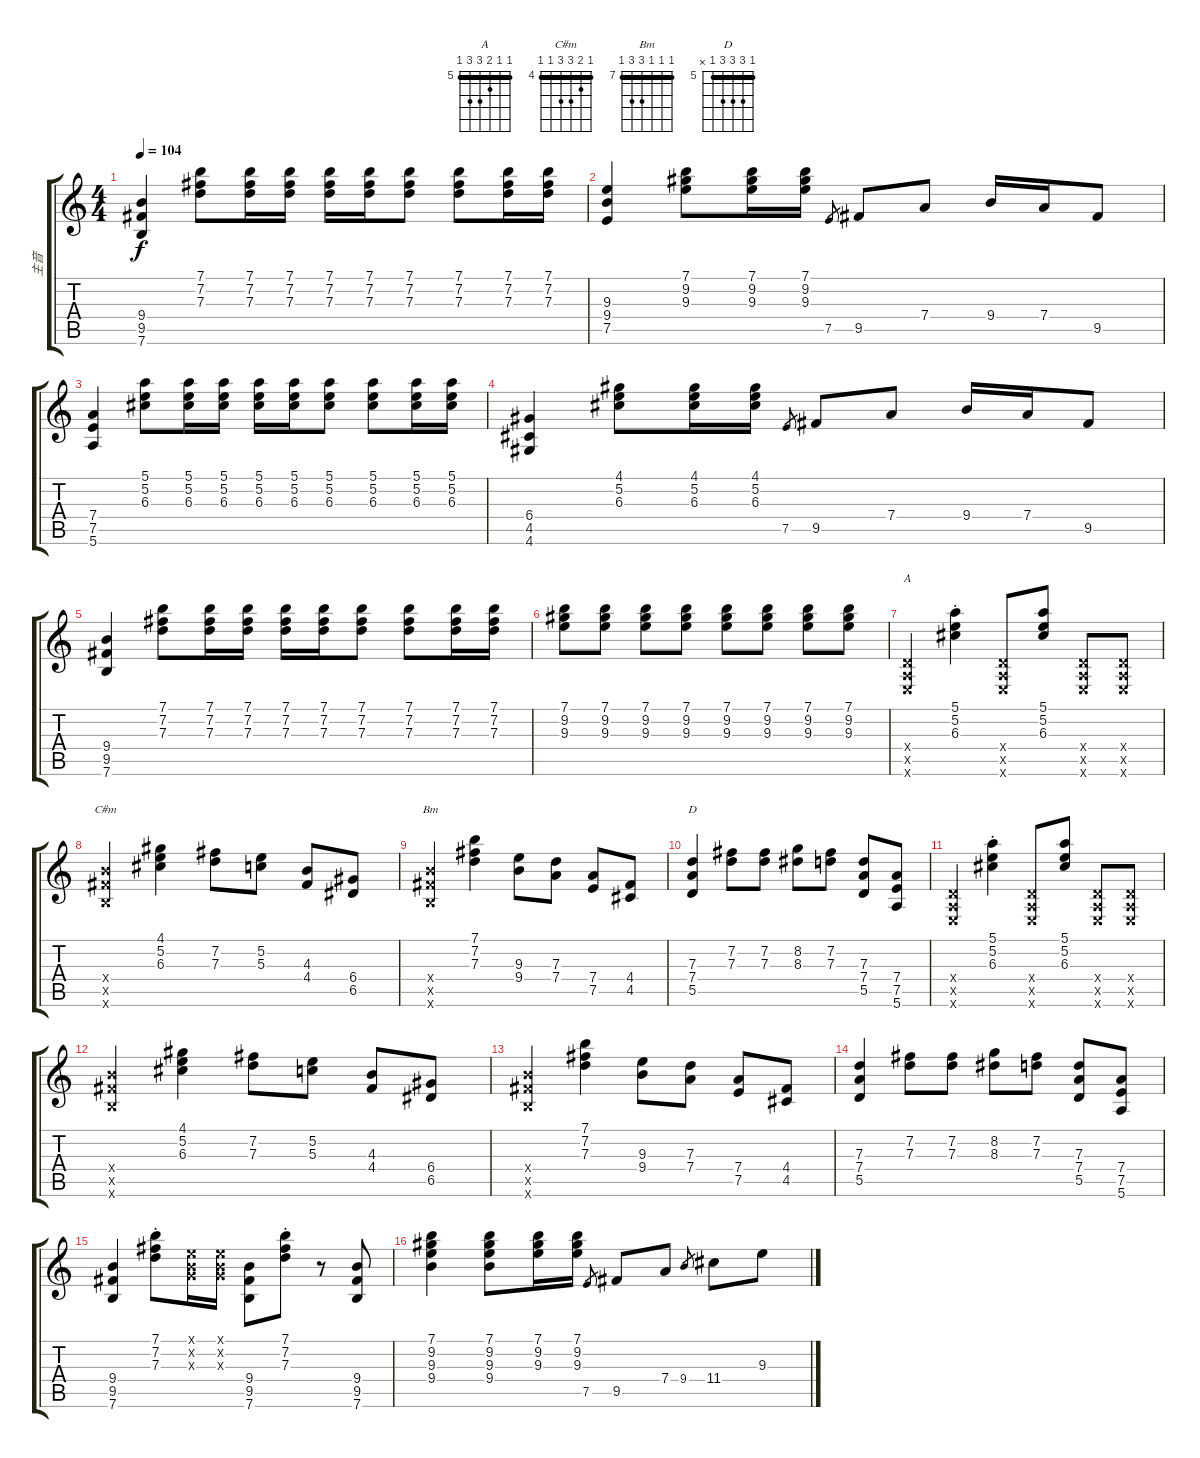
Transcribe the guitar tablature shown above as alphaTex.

\track ("主音" "主音") {instrument overdrivenguitar}
\staff {score tabs}
\tuning (E4 B3 G3 D3 A2 E2) {hide}
\chord ("A" 5 5 6 7 7 5) {firstfret 5 barre 5}
\chord ("C#m" 4 5 6 6 4 4) {firstfret 4 barre 4}
\chord ("Bm" 7 7 7 9 9 7) {firstfret 7 barre 7}
\chord ("D" 5 7 7 7 5 x) {firstfret 5 barre 5}
\ts (4 4)
\tempo 104
\clef g2
\ks c
(9.4 9.5 7.6).4{dy f} (7.1 7.2 7.3).8 (7.1 7.2 7.3).16 (7.1 7.2 7.3).16 (7.1 7.2 7.3).16 (7.1 7.2 7.3).16 (7.1 7.2 7.3).8 (7.1 7.2 7.3).8 (7.1 7.2 7.3).16 (7.1 7.2 7.3).16 |
(9.3 9.4 7.5).4 (7.1 9.2 9.3).8 (7.1 9.2 9.3).16 (7.1 9.2 9.3).16 7.5.8{gr} 9.5.8 7.4.8 9.4.16 7.4.16 9.5.8 |
(7.4 7.5 5.6).4 (5.1 5.2 6.3).8 (5.1 5.2 6.3).16 (5.1 5.2 6.3).16 (5.1 5.2 6.3).16 (5.1 5.2 6.3).16 (5.1 5.2 6.3).8 (5.1 5.2 6.3).8 (5.1 5.2 6.3).16 (5.1 5.2 6.3).16 |
(6.4 4.5 4.6).4 (4.1 5.2 6.3).8 (4.1 5.2 6.3).16 (4.1 5.2 6.3).16 7.5.8{gr} 9.5.8 7.4.8 9.4.16 7.4.16 9.5.8 |
(9.4 9.5 7.6).4 (7.1 7.2 7.3).8 (7.1 7.2 7.3).16 (7.1 7.2 7.3).16 (7.1 7.2 7.3).16 (7.1 7.2 7.3).16 (7.1 7.2 7.3).8 (7.1 7.2 7.3).8 (7.1 7.2 7.3).16 (7.1 7.2 7.3).16 |
(7.1 9.2 9.3).8 (7.1 9.2 9.3).8 (7.1 9.2 9.3).8 (7.1 9.2 9.3).8 (7.1 9.2 9.3).8 (7.1 9.2 9.3).8 (7.1 9.2 9.3).8 (7.1 9.2 9.3).8 |
(0.4{x} 0.5{x} 0.6{x}).4{ch "A"} (5.1{st} 5.2{st} 6.3{st}).4 (0.4{x} 0.5{x} 0.6{x}).8 (5.1 5.2 6.3).8 (0.4{x} 0.5{x} 0.6{x}).8 (0.4{x} 0.5{x} 0.6{x}).8 |
(9.4{x} 9.5{x} 7.6{x}).4{ch "C#m"} (4.1 5.2 6.3).4 (7.2 7.3).8 (5.2 5.3).8 (4.3 4.4).8 (6.4 6.5).8 |
(9.4{x} 9.5{x} 7.6{x}).4{ch "Bm"} (7.1 7.2 7.3).4 (9.3 9.4).8 (7.3 7.4).8 (7.4 7.5).8 (4.4 4.5).8 |
(7.3 7.4 5.5).4{ch "D"} (7.2 7.3).8 (7.2 7.3).8 (8.2 8.3).8 (7.2 7.3).8 (7.3 7.4 5.5).8 (7.4 7.5 5.6).8 |
(0.4{x} 0.5{x} 0.6{x}).4 (5.1{st} 5.2{st} 6.3{st}).4 (0.4{x} 0.5{x} 0.6{x}).8 (5.1 5.2 6.3).8 (0.4{x} 0.5{x} 0.6{x}).8 (0.4{x} 0.5{x} 0.6{x}).8 |
(9.4{x} 9.5{x} 7.6{x}).4 (4.1 5.2 6.3).4 (7.2 7.3).8 (5.2 5.3).8 (4.3 4.4).8 (6.4 6.5).8 |
(9.4{x} 9.5{x} 7.6{x}).4 (7.1 7.2 7.3).4 (9.3 9.4).8 (7.3 7.4).8 (7.4 7.5).8 (4.4 4.5).8 |
(7.3 7.4 5.5).4 (7.2 7.3).8 (7.2 7.3).8 (8.2 8.3).8 (7.2 7.3).8 (7.3 7.4 5.5).8 (7.4 7.5 5.6).8 |
(9.4 9.5 7.6).4 (7.1{st} 7.2{st} 7.3{st}).8 (0.1{x} 0.2{x} 0.3{x}).16 (0.1{x} 0.2{x} 0.3{x}).16 (9.4 9.5 7.6).8 (7.1{st} 7.2{st} 7.3{st}).8 r.8 (9.4 9.5 7.6).8 |
(7.1 9.2 9.3 9.4).4 (7.1 9.2 9.3 9.4).8 (7.1 9.2 9.3).16 (7.1 9.2 9.3).16 7.5.8{gr} 9.5.8 7.4.8 9.4.8{gr} 11.4.8 9.3.8
